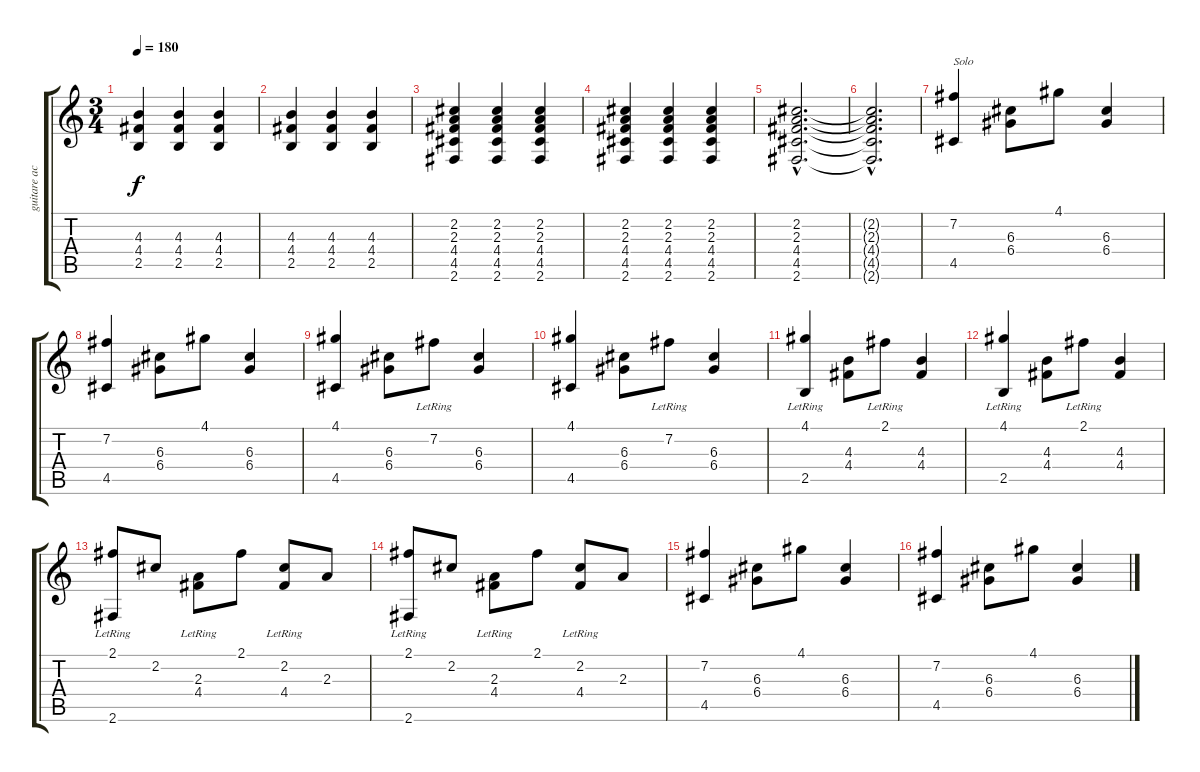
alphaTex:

\track ("guitare acoustique" "guitare ac") {instrument acousticguitarnylon}
\staff {score tabs}
\tuning (E4 B3 G3 D3 A2 E2) {hide}
\ts (3 4)
\tempo 180
\clef g2
\ks c
(4.3 4.4 2.5).4{dy f} (4.3 4.4 2.5).4 (4.3 4.4 2.5).4 |
(4.3 4.4 2.5).4 (4.3 4.4 2.5).4 (4.3 4.4 2.5).4 |
(2.2 2.3 4.4 4.5 2.6).4 (2.2 2.3 4.4 4.5 2.6).4 (2.2 2.3 4.4 4.5 2.6).4 |
(2.2 2.3 4.4 4.5 2.6).4 (2.2 2.3 4.4 4.5 2.6).4 (2.2 2.3 4.4 4.5 2.6).4 |
(2.2{hac} 2.3{hac} 4.4{hac} 4.5{hac} 2.6{hac}).2{d} |
(2.2{hac t} 2.3{hac t} 4.4{hac t} 4.5{hac t} 2.6{hac t}).2{d} |
(7.2 4.5).4{txt "Solo"} (6.3 6.4).8 4.1.8 (6.3 6.4).4 |
(7.2 4.5).4 (6.3 6.4).8 4.1.8 (6.3 6.4).4 |
(4.1 4.5).4 (6.3 6.4).8 7.2{lr}.8 (6.3 6.4).4 |
(4.1 4.5).4 (6.3 6.4).8 7.2{lr}.8 (6.3 6.4).4 |
(4.1{lr} 2.5).4 (4.3 4.4).8 2.1{lr}.8 (4.3 4.4).4 |
(4.1{lr} 2.5).4 (4.3 4.4).8 2.1{lr}.8 (4.3 4.4).4 |
(2.1 2.6{lr}).8 2.2.8 (2.3 4.4{lr}).8 2.1.8 (2.2 4.4{lr}).8 2.3.8 |
(2.1 2.6{lr}).8 2.2.8 (2.3 4.4{lr}).8 2.1.8 (2.2 4.4{lr}).8 2.3.8 |
(7.2 4.5).4 (6.3 6.4).8 4.1.8 (6.3 6.4).4 |
(7.2 4.5).4 (6.3 6.4).8 4.1.8 (6.3 6.4).4
